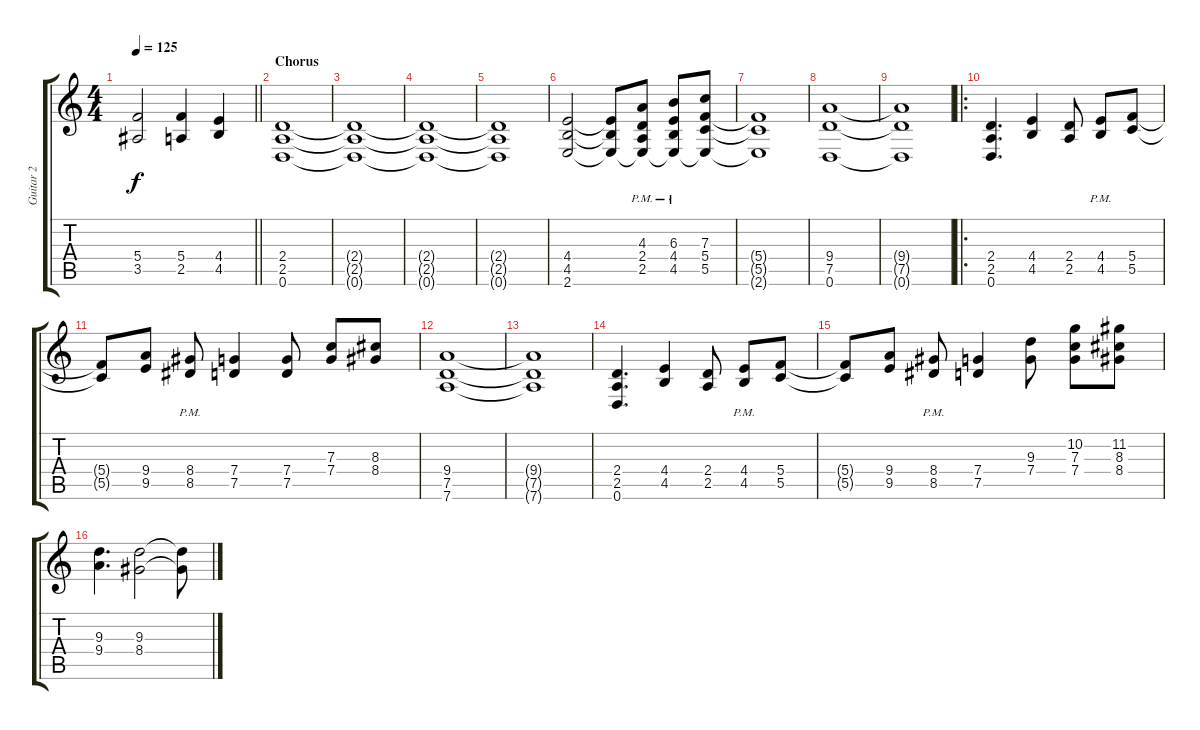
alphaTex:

\track ("Guitar 2" "Guitar 2") {instrument overdrivenguitar}
\staff {score tabs}
\tuning (D4 A3 F3 C3 G2 D2) {hide}
\ts (4 4)
\tempo 125
\clef g2
\barLineRight lightlight
\ks c
(5.4 3.5).2{dy f} (5.4 2.5).4 (4.4 4.5).4 |
\section ("" "Chorus")
(2.4 2.5 0.6).1 |
(2.4{t} 2.5{t} 0.6{t}).1 |
(2.4{t} 2.5{t} 0.6{t}).1 |
(2.4{t} 2.5{t} 0.6{t}).1 |
(4.4 4.5 2.6).2 (4.4{t} 4.5{t} 2.6{t}).8 (4.3{pm} 2.4{pm} 2.5{pm} 2.6{t}).8 (6.3{pm} 4.4{pm} 4.5{pm} 2.6{t}).8 (7.3 5.4 5.5 2.6{t}).8 |
(5.4{t} 5.5{t} 2.6{t}).1 |
(9.4 7.5 0.6).1 |
(9.4{t} 7.5{t} 0.6{t}).1 |
\ro
(2.4 2.5 0.6).4{d} (4.4 4.5).4 (2.4 2.5).8 (4.4{pm} 4.5{pm}).8 (5.4 5.5).8 |
(5.4{t} 5.5{t}).8 (9.4 9.5).8 (8.4{pm} 8.5{pm}).8 (7.4 7.5).4 (7.4 7.5).8 (7.3 7.4).8 (8.3 8.4).8 |
(9.4 7.5 7.6).1 |
(9.4{t} 7.5{t} 7.6{t}).1 |
(2.4 2.5 0.6).4{d} (4.4 4.5).4 (2.4 2.5).8 (4.4{pm} 4.5{pm}).8 (5.4 5.5).8 |
(5.4{t} 5.5{t}).8 (9.4 9.5).8 (8.4{pm} 8.5{pm}).8 (7.4 7.5).4 (9.3 7.4).8 (10.2 7.3 7.4).8 (11.2 8.3 8.4).8 |
(9.3 9.4).4{d} (9.3 8.4).2 (9.3{t} 8.4{t}).8
